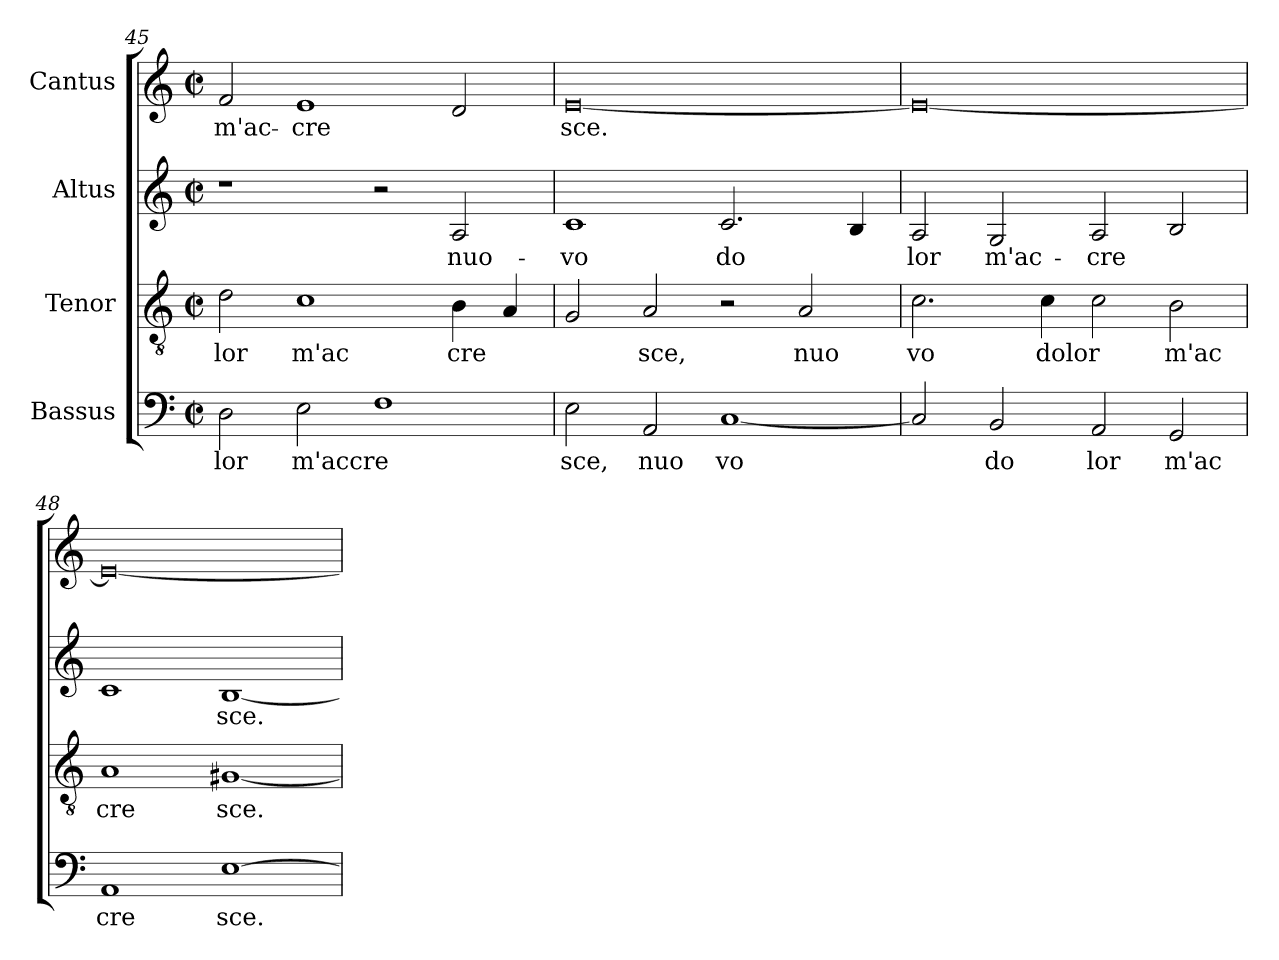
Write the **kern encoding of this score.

**kern	**text	**kern	**text	**kern	**text	**kern	**text
*part4	*part4	*part3	*part3	*part2	*part2	*part1	*part1
*staff4	*staff4	*staff3	*staff3	*staff2	*staff2	*staff1	*staff1
*I"Bassus	*	*I"Tenor	*	*I"Altus	*	*I"Cantus	*
*clefF4	*	*clefGv2	*	*clefG2	*	*clefG2	*
*k[]	*	*k[]	*	*k[]	*	*k[]	*
*C:	*	*C:	*	*C:	*	*C:	*
*M2/2	*	*M2/2	*	*M2/2	*	*M2/2	*
*met(c|)	*	*met(c|)	*	*met(c|)	*	*met(c|)	*
=45	=45	=45	=45	=45	=45	=45	=45
!	!LO:LY:b:cj	!	!LO:LY:b:cj	!	!	!	!LO:LY:b:cj
2D\	lor	2d\	lor	1r	.	2f/	m'ac-
!	!LO:LY:b:cj	!	!LO:LY:b:cj	!	!	!	!LO:LY:b:cj
2E\	m'accre	1c	m'ac	.	.	1e	-cre-
!	!LO:LY:b:cj	!	!	!	!	!	!
1F	.	.	.	2r	.	.	.
!	!	!	!LO:LY:b:cj	!	!LO:LY:b:cj	!	!LO:LY:b:cj
.	.	4B\	cre	2A/	nuo-	2d/	--
!	!	!	!LO:LY:b:cj	!	!	!	!
.	.	4A/	.	.	.	.	.
=46	=46	=46	=46	=46	=46	=46	=46
!	!LO:LY:b:cj	!	!LO:LY:b:cj	!	!LO:LY:b:cj	!	!LO:LY:b:cj
2E\	sce,	2G/	.	1c	-vo	[<0e	-sce.
!	!LO:LY:b:cj	!	!LO:LY:b:cj	!	!	!	!
2AA/	nuo	2A/	sce,	.	.	.	.
!	!LO:LY:b:cj	!	!	!	!LO:LY:b:cj	!	!
[<1C	vo	2r	.	2.c/	do-	.	.
!	!	!	!LO:LY:b:cj	!	!	!	!
.	.	2A/	nuo	.	.	.	.
!	!	!	!	!	!LO:LY:b:cj	!	!
.	.	.	.	4B/	--	.	.
=47	=47	=47	=47	=47	=47	=47	=47
!	!LO:LY:b:cj	!	!LO:LY:b:cj	!	!LO:LY:b:cj	!	!LO:LY:b:cj
2C/]	.	2.c\	vo	2A/	-lor	0e_<	.
!	!LO:LY:b:cj	!	!	!	!LO:LY:b:cj	!	!
2BB/	do	.	.	2G/	m'ac-	.	.
!	!	!	!LO:LY:b:cj	!	!	!	!
.	.	4c\	dolor	.	.	.	.
!	!LO:LY:b:cj	!	!LO:LY:b:cj	!	!LO:LY:b:cj	!	!
2AA/	lor	2c\	.	2A/	-cre-	.	.
!	!LO:LY:b:cj	!	!LO:LY:b:cj	!	!LO:LY:b:cj	!	!
2GG/	m'ac	2B\	m'ac	2B/	--	.	.
=48	=48	=48	=48	=48	=48	=48	=48
!	!LO:LY:b:cj	!	!LO:LY:b:cj	!	!LO:LY:b:cj	!	!LO:LY:b:cj
1AA	cre	1A	cre	1c	--	0e_<	.
!	!LO:LY:b:cj	!	!LO:LY:b:cj	!	!LO:LY:b:cj	!	!
[>1E	sce.	[<1G#	sce.	[<1B	-sce.	.	.
=	=	=	=	=	=	=	=
*-	*-	*-	*-	*-	*-	*-	*-
